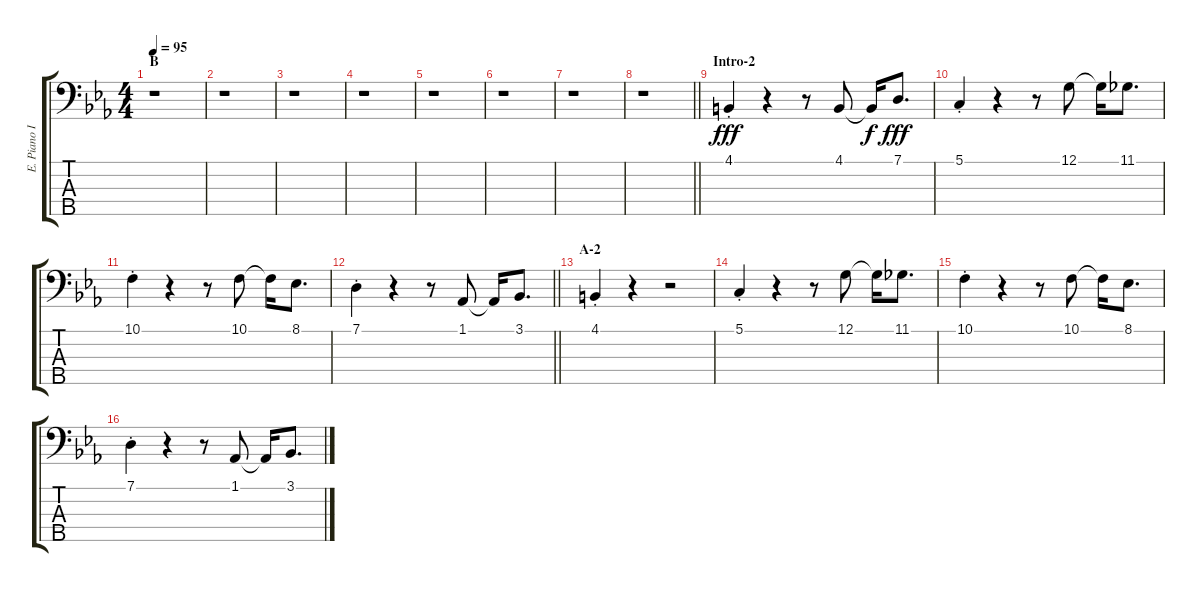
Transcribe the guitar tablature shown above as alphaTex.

\track ("E. Piano II (Right Hand)" "E. Piano I") {instrument brightacousticpiano}
\staff {score tabs}
\tuning (G2 D2 A1 E1 B0) {hide}
\ts (4 4)
\section ("" "B")
\tempo 95
\clef f4
\ks cminor
r.1{dy fff} |
r.1 |
r.1 |
r.1 |
r.1 |
r.1 |
r.1 |
\barLineRight lightlight
r.1 |
\section ("" "Intro-2")
4.1{st}.4 r.4 r.8 4.1.8 4.1{t}.16{dy f} 7.1.8{d dy fff} |
5.1{st}.4 r.4 r.8 12.1.8 12.1{t}.16 11.1.8{d} |
10.1{st}.4 r.4 r.8 10.1.8 10.1{t}.16 8.1.8{d} |
\barLineRight lightlight
7.1{st}.4 r.4 r.8 1.1.8 1.1{t}.16 3.1.8{d} |
\section ("" "A-2")
4.1{st}.4 r.4 r.2 |
5.1{st}.4 r.4 r.8 12.1.8 12.1{t}.16 11.1.8{d} |
10.1{st}.4 r.4 r.8 10.1.8 10.1{t}.16 8.1.8{d} |
7.1{st}.4 r.4 r.8 1.1.8 1.1{t}.16 3.1.8{d}
